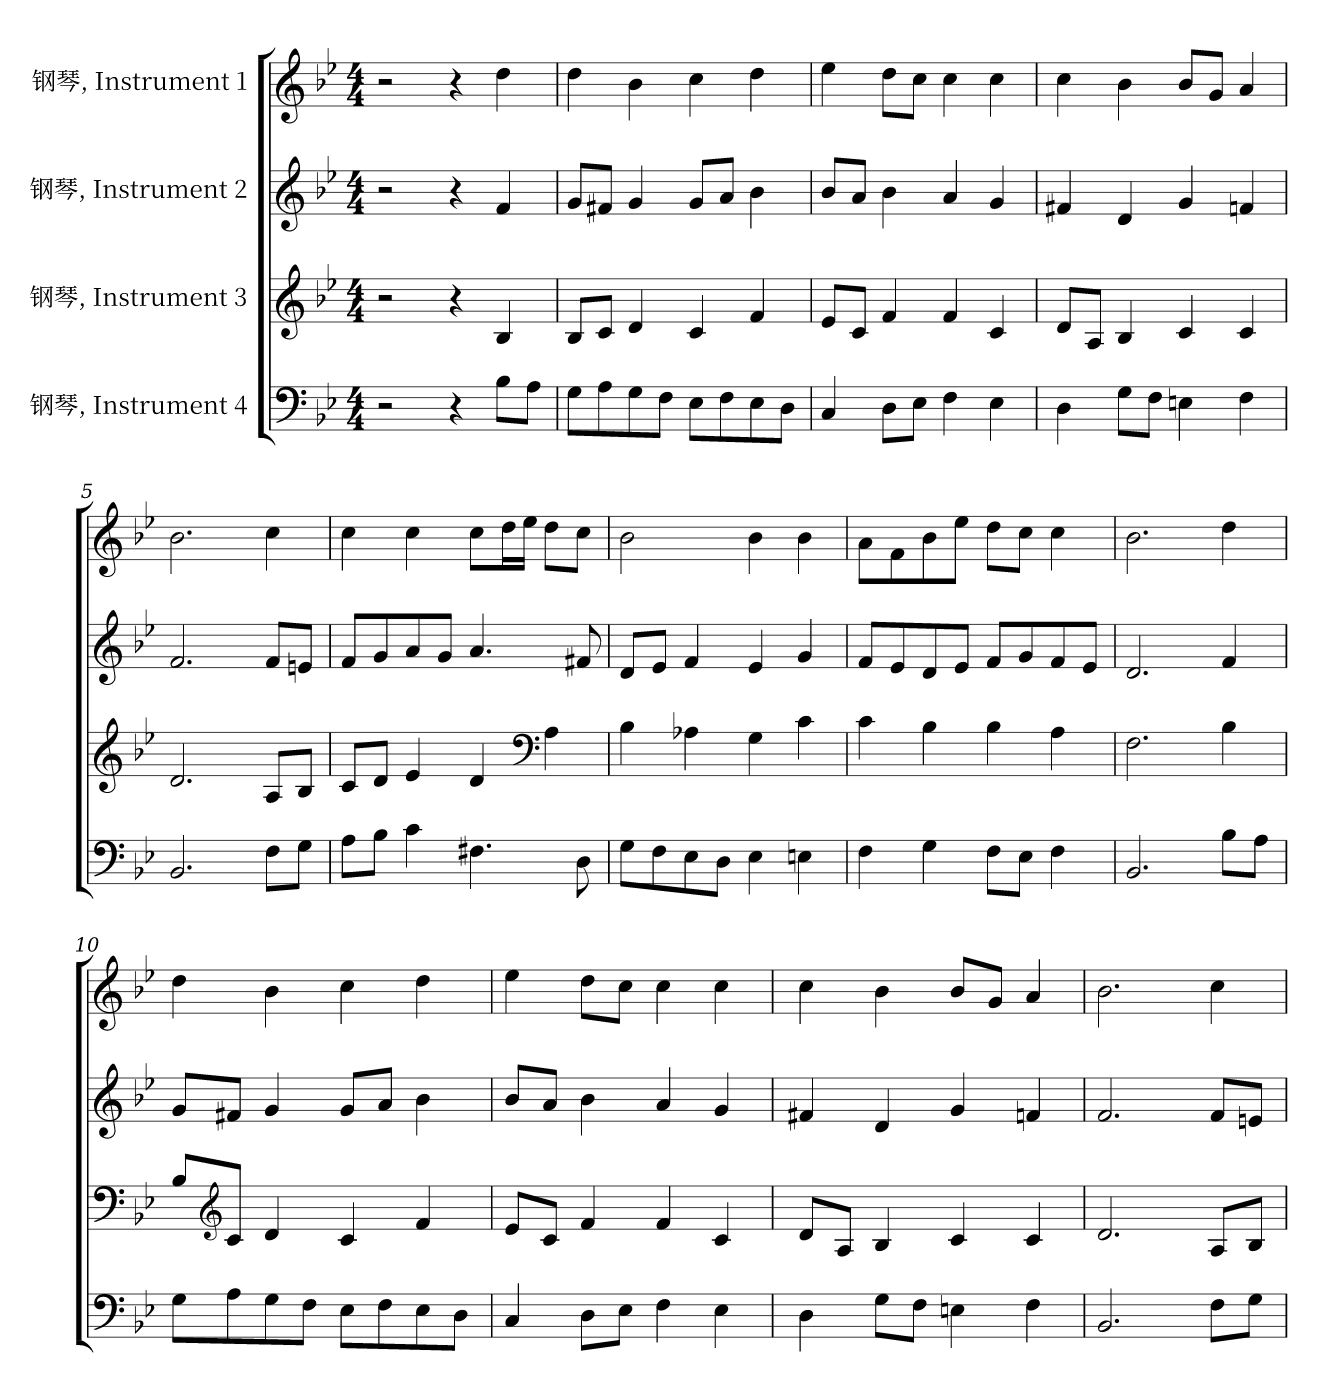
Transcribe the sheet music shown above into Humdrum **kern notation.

**kern	**kern	**kern	**kern
*part4	*part3	*part2	*part1
*staff4	*staff3	*staff2	*staff1
*I"钢琴, Instrument 4	*I"钢琴, Instrument 3	*I"钢琴, Instrument 2	*I"钢琴, Instrument 1
*clefF4	*clefG2	*clefG2	*clefG2
*k[b-e-]	*k[b-e-]	*k[b-e-]	*k[b-e-]
*M4/4	*M4/4	*M4/4	*M4/4
*MM96	*MM96	*MM96	*MM96
=1	=1	=1	=1
2r	2r	2r	2r
4r	4r	4r	4r
8B-\L	4B-/	4f/	4dd\
8A\J	.	.	.
=2	=2	=2	=2
8G\L	8B-/L	8g/L	4dd\
8A\	8c/J	8f#X/J	.
8G\	4d/	4g/	4b-\
8F\J	.	.	.
8E-\L	4c/	8g/L	4cc\
8F\	.	8a/J	.
8E-\	4f/	4b-\	4dd\
8D\J	.	.	.
=3	=3	=3	=3
4C/	8e-/L	8b-/L	4ee-\
.	8c/J	8a/J	.
8D\L	4f/	4b-\	8dd\L
8E-\J	.	.	8cc\J
4F\	4f/	4a/	4cc\
4E-\	4c/	4g/	4cc\
=4	=4	=4	=4
4D\	8d/L	4f#X/	4cc\
.	8A/J	.	.
8G\L	4B-/	4d/	4b-\
8F\J	.	.	.
4En\	4c/	4g/	8b-/L
.	.	.	8g/J
4F\	4c/	4fn/	4a/
=5	=5	=5	=5
2.BB-/	2.d/	2.f/	2.b-\
8F\L	8A/L	8f/L	4cc\
8G\J	8B-/J	8en/J	.
!!LO:LB:g=z
=6	=6	=6	=6
8A\L	8c/L	8f/L	4cc\
8B-\J	8d/J	8g/	.
4c\	4e-/	8a/	4cc\
.	.	8g/J	.
4.F#X\	4d/	4.a/	8cc\L
.	.	.	16dd\L
.	.	.	16ee-\JJ
*	*clefF4	*	*
.	4A\	.	8dd\L
8D\	.	8f#X/	8cc\J
=7	=7	=7	=7
8G\L	4B-\	8d/L	2b-\
8F\	.	8e-/J	.
8E-\	4A-X\	4f/	.
8D\J	.	.	.
4E-\	4G\	4e-/	4b-\
4En\	4c\	4g/	4b-\
=8	=8	=8	=8
4F\	4c\	8f/L	8a\L
.	.	8e-/	8f\
4G\	4B-\	8d/	8b-\
.	.	8e-/J	8ee-\J
8F\L	4B-\	8f/L	8dd\L
8E-\J	.	8g/	8cc\J
4F\	4A\	8f/	4cc\
.	.	8e-/J	.
=9	=9	=9	=9
2.BB-/	2.F\	2.d/	2.b-\
8B-\L	4B-\	4f/	4dd\
8A\J	.	.	.
=10	=10	=10	=10
8G\L	8B-/L	8g/L	4dd\
*	*clefG2	*	*
8A\	8c/J	8f#X/J	.
8G\	4d/	4g/	4b-\
8F\J	.	.	.
8E-\L	4c/	8g/L	4cc\
8F\	.	8a/J	.
8E-\	4f/	4b-\	4dd\
8D\J	.	.	.
!!LO:LB:g=z
=11	=11	=11	=11
4C/	8e-/L	8b-/L	4ee-\
.	8c/J	8a/J	.
8D\L	4f/	4b-\	8dd\L
8E-\J	.	.	8cc\J
4F\	4f/	4a/	4cc\
4E-\	4c/	4g/	4cc\
=12	=12	=12	=12
4D\	8d/L	4f#X/	4cc\
.	8A/J	.	.
8G\L	4B-/	4d/	4b-\
8F\J	.	.	.
4En\	4c/	4g/	8b-/L
.	.	.	8g/J
4F\	4c/	4fn/	4a/
=13	=13	=13	=13
2.BB-/	2.d/	2.f/	2.b-\
8F\L	8A/L	8f/L	4cc\
8G\J	8B-/J	8en/J	.
=	=	=	=
*-	*-	*-	*-
